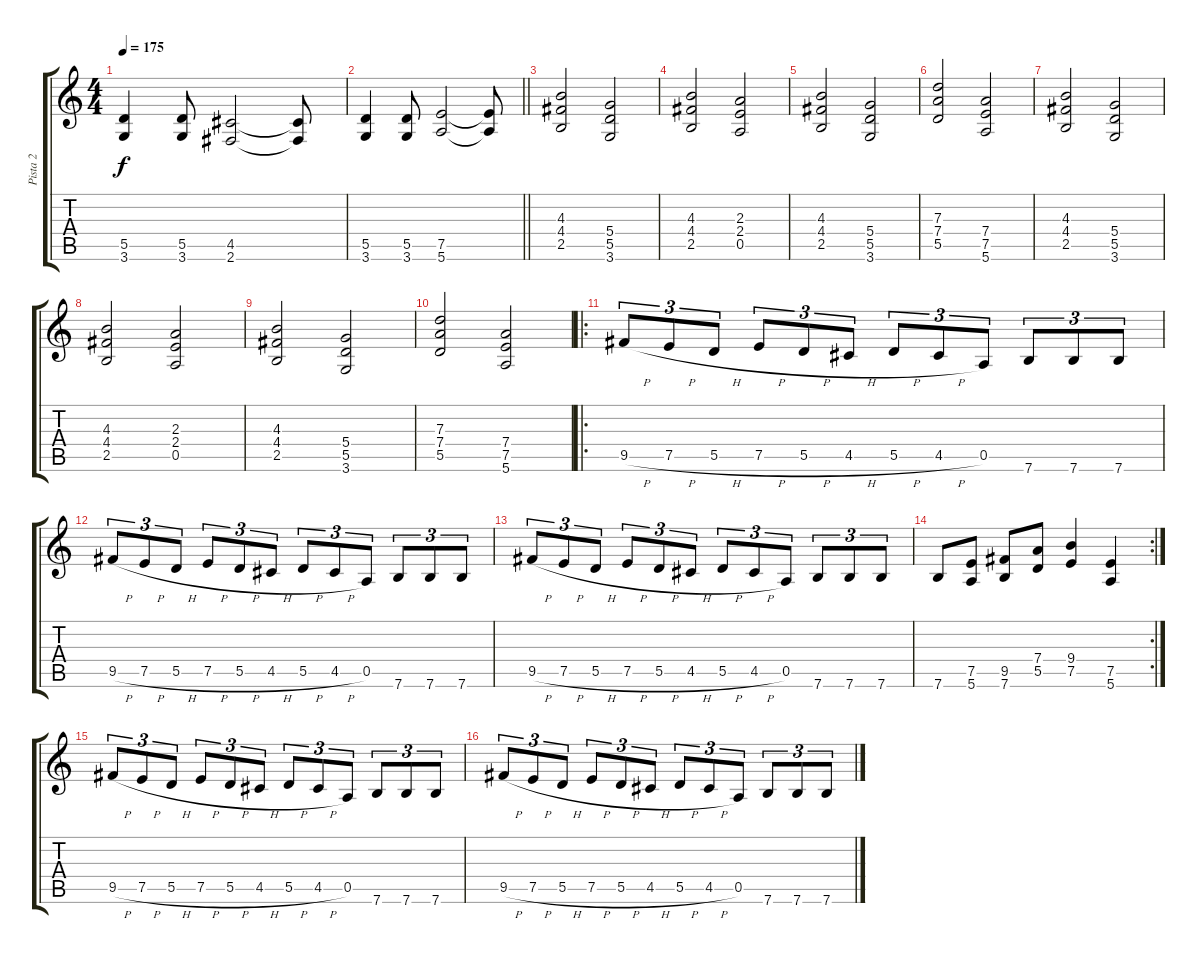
\track ("Pista 2" "Pista 2") {instrument distortionguitar}
\staff {score tabs}
\tuning (E4 B3 G3 D3 A2 E2) {hide}
\ts (4 4)
\tempo 175
\clef g2
\ks c
(5.5 3.6).4{dy f} (5.5 3.6).8 (4.5 2.6).2 (4.5{t} 2.6{t}).8 |
\barLineRight lightlight
(5.5 3.6).4 (5.5 3.6).8 (7.5 5.6).2 (7.5{t} 5.6{t}).8 |
(4.3 4.4 2.5).2 (5.4 5.5 3.6).2 |
(4.3 4.4 2.5).2 (2.3 2.4 0.5).2 |
(4.3 4.4 2.5).2 (5.4 5.5 3.6).2 |
(7.3 7.4 5.5).2 (7.4 7.5 5.6).2 |
(4.3 4.4 2.5).2 (5.4 5.5 3.6).2 |
(4.3 4.4 2.5).2 (2.3 2.4 0.5).2 |
(4.3 4.4 2.5).2 (5.4 5.5 3.6).2 |
(7.3 7.4 5.5).2 (7.4 7.5 5.6).2 |
\ro
9.5{h}.8{tu (3 2)} 7.5{h}.8{tu (3 2)} 5.5{h}.8{tu (3 2)} 7.5{h}.8{tu (3 2)} 5.5{h}.8{tu (3 2)} 4.5{h}.8{tu (3 2)} 5.5{h}.8{tu (3 2)} 4.5{h}.8{tu (3 2)} 0.5.8{tu (3 2)} 7.6.8{tu (3 2)} 7.6.8{tu (3 2)} 7.6.8{tu (3 2)} |
9.5{h}.8{tu (3 2)} 7.5{h}.8{tu (3 2)} 5.5{h}.8{tu (3 2)} 7.5{h}.8{tu (3 2)} 5.5{h}.8{tu (3 2)} 4.5{h}.8{tu (3 2)} 5.5{h}.8{tu (3 2)} 4.5{h}.8{tu (3 2)} 0.5.8{tu (3 2)} 7.6.8{tu (3 2)} 7.6.8{tu (3 2)} 7.6.8{tu (3 2)} |
9.5{h}.8{tu (3 2)} 7.5{h}.8{tu (3 2)} 5.5{h}.8{tu (3 2)} 7.5{h}.8{tu (3 2)} 5.5{h}.8{tu (3 2)} 4.5{h}.8{tu (3 2)} 5.5{h}.8{tu (3 2)} 4.5{h}.8{tu (3 2)} 0.5.8{tu (3 2)} 7.6.8{tu (3 2)} 7.6.8{tu (3 2)} 7.6.8{tu (3 2)} |
\rc 2
7.6.8 (7.5 5.6).8 (9.5 7.6).8 (7.4 5.5).8 (9.4 7.5).4 (7.5 5.6).4 |
9.5{h}.8{tu (3 2)} 7.5{h}.8{tu (3 2)} 5.5{h}.8{tu (3 2)} 7.5{h}.8{tu (3 2)} 5.5{h}.8{tu (3 2)} 4.5{h}.8{tu (3 2)} 5.5{h}.8{tu (3 2)} 4.5{h}.8{tu (3 2)} 0.5.8{tu (3 2)} 7.6.8{tu (3 2)} 7.6.8{tu (3 2)} 7.6.8{tu (3 2)} |
9.5{h}.8{tu (3 2)} 7.5{h}.8{tu (3 2)} 5.5{h}.8{tu (3 2)} 7.5{h}.8{tu (3 2)} 5.5{h}.8{tu (3 2)} 4.5{h}.8{tu (3 2)} 5.5{h}.8{tu (3 2)} 4.5{h}.8{tu (3 2)} 0.5.8{tu (3 2)} 7.6.8{tu (3 2)} 7.6.8{tu (3 2)} 7.6.8{tu (3 2)}
